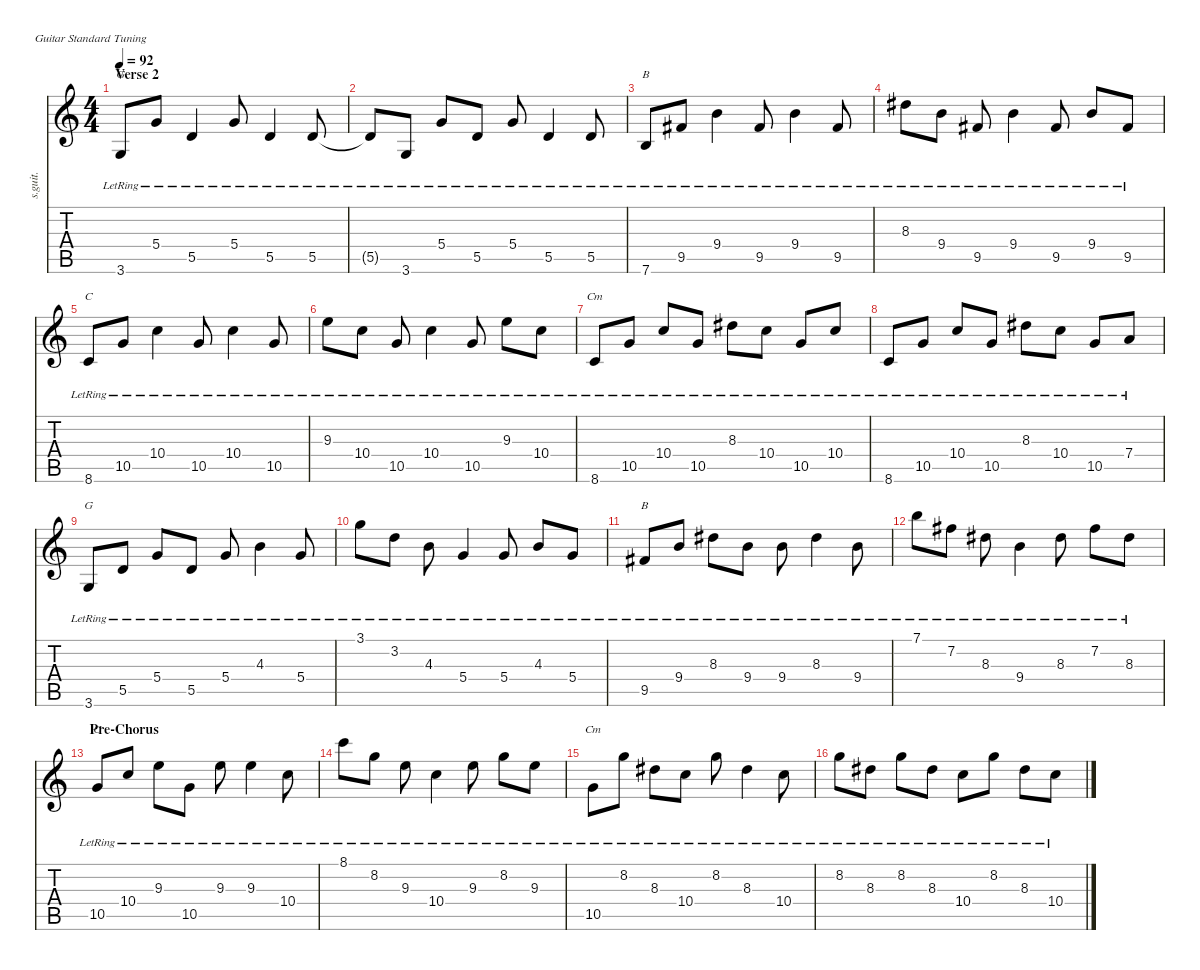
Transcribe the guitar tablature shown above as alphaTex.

\defaultSystemsLayout 4
\hideDynamics
\bracketExtendMode nobrackets
\track ("Ed O'Brien - Guitar " "s.guit.") {instrument electricguitarclean}
\staff {score tabs}
\tuning (E4 B3 G3 D3 A2 E2)
\chord ("G" 3 1 2 2 0 x) {showdiagram false}
\chord ("B" 3 1 2 2 0 x) {showdiagram false}
\chord ("C" 3 1 2 2 0 x) {showdiagram false}
\chord ("Cm" 3 1 2 2 0 x) {showdiagram false}
\ts (4 4)
\section ("" "Verse 2")
\tempo 92
\clef g2
\ks c
3.6{lr}.8{ch "G" lyrics (0 "") lyrics (1 "") lyrics (2 "") lyrics (3 "") lyrics (4 "") dy f} 5.4{lr}.8{lyrics (0 "") lyrics (1 "") lyrics (2 "") lyrics (3 "") lyrics (4 "")} 5.5{lr}.4{lyrics (0 "") lyrics (1 "") lyrics (2 "") lyrics (3 "") lyrics (4 "")} 5.4{lr}.8{lyrics (0 "") lyrics (1 "") lyrics (2 "") lyrics (3 "") lyrics (4 "")} 5.5{lr}.4{lyrics (0 "") lyrics (1 "") lyrics (2 "") lyrics (3 "") lyrics (4 "")} 5.5{lr}.8{lyrics (0 "") lyrics (1 "") lyrics (2 "") lyrics (3 "") lyrics (4 "")} |
5.5{lr t}.8{lyrics (0 "") lyrics (1 "") lyrics (2 "") lyrics (3 "") lyrics (4 "")} 3.6{lr}.8{lyrics (0 "") lyrics (1 "") lyrics (2 "") lyrics (3 "") lyrics (4 "")} 5.4{lr}.8{lyrics (0 "") lyrics (1 "") lyrics (2 "") lyrics (3 "") lyrics (4 "")} 5.5{lr}.8{lyrics (0 "") lyrics (1 "") lyrics (2 "") lyrics (3 "") lyrics (4 "")} 5.4{lr}.8{lyrics (0 "") lyrics (1 "") lyrics (2 "") lyrics (3 "") lyrics (4 "")} 5.5{lr}.4{lyrics (0 "") lyrics (1 "") lyrics (2 "") lyrics (3 "") lyrics (4 "")} 5.5{lr}.8{lyrics (0 "") lyrics (1 "") lyrics (2 "") lyrics (3 "") lyrics (4 "")} |
7.6{lr}.8{ch "B" lyrics (0 "") lyrics (1 "") lyrics (2 "") lyrics (3 "") lyrics (4 "")} 9.5{lr acc #}.8{lyrics (0 "") lyrics (1 "") lyrics (2 "") lyrics (3 "") lyrics (4 "")} 9.4{lr}.4{lyrics (0 "") lyrics (1 "") lyrics (2 "") lyrics (3 "") lyrics (4 "")} 9.5{lr acc #}.8{lyrics (0 "") lyrics (1 "") lyrics (2 "") lyrics (3 "") lyrics (4 "")} 9.4{lr}.4{lyrics (0 "") lyrics (1 "") lyrics (2 "") lyrics (3 "") lyrics (4 "")} 9.5{lr acc #}.8{lyrics (0 "") lyrics (1 "") lyrics (2 "") lyrics (3 "") lyrics (4 "")} |
8.3{lr acc #}.8{lyrics (0 "") lyrics (1 "") lyrics (2 "") lyrics (3 "") lyrics (4 "")} 9.4{lr}.8{lyrics (0 "") lyrics (1 "") lyrics (2 "") lyrics (3 "") lyrics (4 "")} 9.5{lr acc #}.8{lyrics (0 "") lyrics (1 "") lyrics (2 "") lyrics (3 "") lyrics (4 "")} 9.4{lr}.4{lyrics (0 "") lyrics (1 "") lyrics (2 "") lyrics (3 "") lyrics (4 "")} 9.5{lr acc #}.8{lyrics (0 "") lyrics (1 "") lyrics (2 "") lyrics (3 "") lyrics (4 "")} 9.4{lr}.8{lyrics (0 "") lyrics (1 "") lyrics (2 "") lyrics (3 "") lyrics (4 "")} 9.5{lr acc #}.8{lyrics (0 "") lyrics (1 "") lyrics (2 "") lyrics (3 "") lyrics (4 "")} |
8.6{lr}.8{ch "C" lyrics (0 "") lyrics (1 "") lyrics (2 "") lyrics (3 "") lyrics (4 "")} 10.5{lr}.8{lyrics (0 "") lyrics (1 "") lyrics (2 "") lyrics (3 "") lyrics (4 "")} 10.4{lr}.4{lyrics (0 "") lyrics (1 "") lyrics (2 "") lyrics (3 "") lyrics (4 "")} 10.5{lr}.8{lyrics (0 "") lyrics (1 "") lyrics (2 "") lyrics (3 "") lyrics (4 "")} 10.4{lr}.4{lyrics (0 "") lyrics (1 "") lyrics (2 "") lyrics (3 "") lyrics (4 "")} 10.5{lr}.8{lyrics (0 "") lyrics (1 "") lyrics (2 "") lyrics (3 "") lyrics (4 "")} |
9.3{lr}.8{lyrics (0 "") lyrics (1 "") lyrics (2 "") lyrics (3 "") lyrics (4 "")} 10.4{lr}.8{lyrics (0 "") lyrics (1 "") lyrics (2 "") lyrics (3 "") lyrics (4 "")} 10.5{lr}.8{lyrics (0 "") lyrics (1 "") lyrics (2 "") lyrics (3 "") lyrics (4 "")} 10.4{lr}.4{lyrics (0 "") lyrics (1 "") lyrics (2 "") lyrics (3 "") lyrics (4 "")} 10.5{lr}.8{lyrics (0 "") lyrics (1 "") lyrics (2 "") lyrics (3 "") lyrics (4 "")} 9.3{lr}.8{lyrics (0 "") lyrics (1 "") lyrics (2 "") lyrics (3 "") lyrics (4 "")} 10.4{lr}.8{lyrics (0 "") lyrics (1 "") lyrics (2 "") lyrics (3 "") lyrics (4 "")} |
8.6{lr}.8{ch "Cm" lyrics (0 "") lyrics (1 "") lyrics (2 "") lyrics (3 "") lyrics (4 "")} 10.5{lr}.8{lyrics (0 "") lyrics (1 "") lyrics (2 "") lyrics (3 "") lyrics (4 "")} 10.4{lr}.8{lyrics (0 "") lyrics (1 "") lyrics (2 "") lyrics (3 "") lyrics (4 "")} 10.5{lr}.8{lyrics (0 "") lyrics (1 "") lyrics (2 "") lyrics (3 "") lyrics (4 "")} 8.3{lr acc #}.8{lyrics (0 "") lyrics (1 "") lyrics (2 "") lyrics (3 "") lyrics (4 "")} 10.4{lr}.8{lyrics (0 "") lyrics (1 "") lyrics (2 "") lyrics (3 "") lyrics (4 "")} 10.5{lr}.8{lyrics (0 "") lyrics (1 "") lyrics (2 "") lyrics (3 "") lyrics (4 "")} 10.4{lr}.8{lyrics (0 "") lyrics (1 "") lyrics (2 "") lyrics (3 "") lyrics (4 "")} |
8.6{lr}.8{lyrics (0 "") lyrics (1 "") lyrics (2 "") lyrics (3 "") lyrics (4 "")} 10.5{lr}.8{lyrics (0 "") lyrics (1 "") lyrics (2 "") lyrics (3 "") lyrics (4 "")} 10.4{lr}.8{lyrics (0 "") lyrics (1 "") lyrics (2 "") lyrics (3 "") lyrics (4 "")} 10.5{lr}.8{lyrics (0 "") lyrics (1 "") lyrics (2 "") lyrics (3 "") lyrics (4 "")} 8.3{lr acc #}.8{lyrics (0 "") lyrics (1 "") lyrics (2 "") lyrics (3 "") lyrics (4 "")} 10.4{lr}.8{lyrics (0 "") lyrics (1 "") lyrics (2 "") lyrics (3 "") lyrics (4 "")} 10.5{lr}.8{lyrics (0 "") lyrics (1 "") lyrics (2 "") lyrics (3 "") lyrics (4 "")} 7.4{lr}.8{lyrics (0 "") lyrics (1 "") lyrics (2 "") lyrics (3 "") lyrics (4 "")} |
3.6{lr}.8{ch "G" lyrics (0 "") lyrics (1 "") lyrics (2 "") lyrics (3 "") lyrics (4 "")} 5.5{lr}.8{lyrics (0 "") lyrics (1 "") lyrics (2 "") lyrics (3 "") lyrics (4 "")} 5.4{lr}.8{lyrics (0 "") lyrics (1 "") lyrics (2 "") lyrics (3 "") lyrics (4 "")} 5.5{lr}.8{lyrics (0 "") lyrics (1 "") lyrics (2 "") lyrics (3 "") lyrics (4 "")} 5.4{lr}.8{lyrics (0 "") lyrics (1 "") lyrics (2 "") lyrics (3 "") lyrics (4 "")} 4.3{lr}.4{lyrics (0 "") lyrics (1 "") lyrics (2 "") lyrics (3 "") lyrics (4 "")} 5.4{lr}.8{lyrics (0 "") lyrics (1 "") lyrics (2 "") lyrics (3 "") lyrics (4 "")} |
3.1{lr}.8{lyrics (0 "") lyrics (1 "") lyrics (2 "") lyrics (3 "") lyrics (4 "")} 3.2{lr}.8{lyrics (0 "") lyrics (1 "") lyrics (2 "") lyrics (3 "") lyrics (4 "")} 4.3{lr}.8{lyrics (0 "") lyrics (1 "") lyrics (2 "") lyrics (3 "") lyrics (4 "")} 5.4{lr}.4{lyrics (0 "") lyrics (1 "") lyrics (2 "") lyrics (3 "") lyrics (4 "")} 5.4{lr}.8{lyrics (0 "") lyrics (1 "") lyrics (2 "") lyrics (3 "") lyrics (4 "")} 4.3{lr}.8{lyrics (0 "") lyrics (1 "") lyrics (2 "") lyrics (3 "") lyrics (4 "")} 5.4{lr}.8{lyrics (0 "") lyrics (1 "") lyrics (2 "") lyrics (3 "") lyrics (4 "")} |
9.5{lr acc #}.8{ch "B" lyrics (0 "") lyrics (1 "") lyrics (2 "") lyrics (3 "") lyrics (4 "")} 9.4{lr}.8{lyrics (0 "") lyrics (1 "") lyrics (2 "") lyrics (3 "") lyrics (4 "")} 8.3{lr acc #}.8{lyrics (0 "") lyrics (1 "") lyrics (2 "") lyrics (3 "") lyrics (4 "")} 9.4{lr}.8{lyrics (0 "") lyrics (1 "") lyrics (2 "") lyrics (3 "") lyrics (4 "")} 9.4{lr}.8{lyrics (0 "") lyrics (1 "") lyrics (2 "") lyrics (3 "") lyrics (4 "")} 8.3{lr acc #}.4{lyrics (0 "") lyrics (1 "") lyrics (2 "") lyrics (3 "") lyrics (4 "")} 9.4{lr}.8{lyrics (0 "") lyrics (1 "") lyrics (2 "") lyrics (3 "") lyrics (4 "")} |
7.1{lr}.8{lyrics (0 "") lyrics (1 "") lyrics (2 "") lyrics (3 "") lyrics (4 "")} 7.2{lr acc #}.8{lyrics (0 "") lyrics (1 "") lyrics (2 "") lyrics (3 "") lyrics (4 "")} 8.3{lr acc #}.8{lyrics (0 "") lyrics (1 "") lyrics (2 "") lyrics (3 "") lyrics (4 "")} 9.4{lr}.4{lyrics (0 "") lyrics (1 "") lyrics (2 "") lyrics (3 "") lyrics (4 "")} 8.3{lr acc #}.8{lyrics (0 "") lyrics (1 "") lyrics (2 "") lyrics (3 "") lyrics (4 "")} 7.2{lr acc #}.8{lyrics (0 "") lyrics (1 "") lyrics (2 "") lyrics (3 "") lyrics (4 "")} 8.3{lr acc #}.8{lyrics (0 "") lyrics (1 "") lyrics (2 "") lyrics (3 "") lyrics (4 "")} |
\section ("" "Pre-Chorus")
10.5{lr}.8{ch "C" lyrics (0 "") lyrics (1 "") lyrics (2 "") lyrics (3 "") lyrics (4 "")} 10.4{lr}.8{lyrics (0 "") lyrics (1 "") lyrics (2 "") lyrics (3 "") lyrics (4 "")} 9.3{lr}.8{lyrics (0 "") lyrics (1 "") lyrics (2 "") lyrics (3 "") lyrics (4 "")} 10.5{lr}.8{lyrics (0 "") lyrics (1 "") lyrics (2 "") lyrics (3 "") lyrics (4 "")} 9.3{lr}.8{lyrics (0 "") lyrics (1 "") lyrics (2 "") lyrics (3 "") lyrics (4 "")} 9.3{lr}.4{lyrics (0 "") lyrics (1 "") lyrics (2 "") lyrics (3 "") lyrics (4 "")} 10.4{lr}.8{lyrics (0 "") lyrics (1 "") lyrics (2 "") lyrics (3 "") lyrics (4 "")} |
8.1{lr}.8{lyrics (0 "") lyrics (1 "") lyrics (2 "") lyrics (3 "") lyrics (4 "")} 8.2{lr}.8{lyrics (0 "") lyrics (1 "") lyrics (2 "") lyrics (3 "") lyrics (4 "")} 9.3{lr}.8{lyrics (0 "") lyrics (1 "") lyrics (2 "") lyrics (3 "") lyrics (4 "")} 10.4{lr}.4{lyrics (0 "") lyrics (1 "") lyrics (2 "") lyrics (3 "") lyrics (4 "")} 9.3{lr}.8{lyrics (0 "") lyrics (1 "") lyrics (2 "") lyrics (3 "") lyrics (4 "")} 8.2{lr}.8{lyrics (0 "") lyrics (1 "") lyrics (2 "") lyrics (3 "") lyrics (4 "")} 9.3{lr}.8{lyrics (0 "") lyrics (1 "") lyrics (2 "") lyrics (3 "") lyrics (4 "")} |
10.5{lr}.8{ch "Cm" lyrics (0 "") lyrics (1 "") lyrics (2 "") lyrics (3 "") lyrics (4 "")} 8.2{lr}.8{lyrics (0 "") lyrics (1 "") lyrics (2 "") lyrics (3 "") lyrics (4 "")} 8.3{lr acc #}.8{lyrics (0 "") lyrics (1 "") lyrics (2 "") lyrics (3 "") lyrics (4 "")} 10.4{lr}.8{lyrics (0 "") lyrics (1 "") lyrics (2 "") lyrics (3 "") lyrics (4 "")} 8.2{lr}.8{lyrics (0 "") lyrics (1 "") lyrics (2 "") lyrics (3 "") lyrics (4 "")} 8.3{lr acc #}.4{lyrics (0 "") lyrics (1 "") lyrics (2 "") lyrics (3 "") lyrics (4 "")} 10.4{lr}.8{lyrics (0 "") lyrics (1 "") lyrics (2 "") lyrics (3 "") lyrics (4 "")} |
8.2{lr}.8{lyrics (0 "") lyrics (1 "") lyrics (2 "") lyrics (3 "") lyrics (4 "")} 8.3{lr acc #}.8{lyrics (0 "") lyrics (1 "") lyrics (2 "") lyrics (3 "") lyrics (4 "")} 8.2{lr}.8{lyrics (0 "") lyrics (1 "") lyrics (2 "") lyrics (3 "") lyrics (4 "")} 8.3{lr acc #}.8{lyrics (0 "") lyrics (1 "") lyrics (2 "") lyrics (3 "") lyrics (4 "")} 10.4{lr}.8{lyrics (0 "") lyrics (1 "") lyrics (2 "") lyrics (3 "") lyrics (4 "")} 8.2{lr}.8{lyrics (0 "") lyrics (1 "") lyrics (2 "") lyrics (3 "") lyrics (4 "")} 8.3{lr acc #}.8{lyrics (0 "") lyrics (1 "") lyrics (2 "") lyrics (3 "") lyrics (4 "")} 10.4{lr}.8{lyrics (0 "") lyrics (1 "") lyrics (2 "") lyrics (3 "") lyrics (4 "")}
